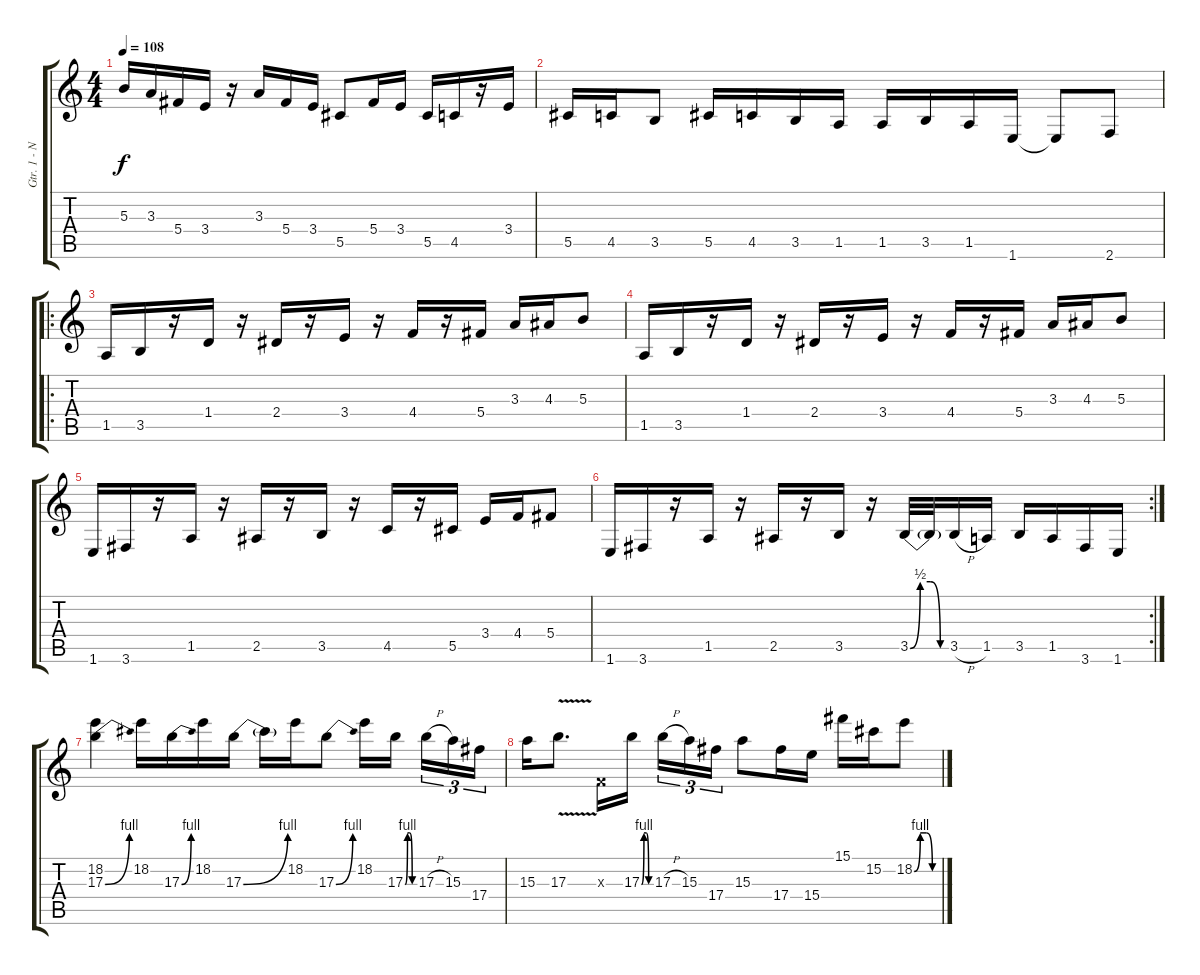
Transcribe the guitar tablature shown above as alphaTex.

\track ("Gtr. 1 - Nuno" "Gtr. 1 - N") {instrument distortionguitar}
\staff {score tabs}
\tuning (Eb4 Bb3 Gb3 Db3 Ab2 Eb2) {hide}
\ts (4 4)
\tempo 108
\clef g2
\ks c
5.3.16{dy f} 3.3.16 5.4.16 3.4.16 r.16 3.3.16 5.4.16 3.4.16 5.5.8 5.4.16 3.4.16 5.5.16 4.5.16 r.16 3.4.16 |
5.5.16 4.5.16 3.5.8 5.5.16 4.5.16 3.5.16 1.5.16 1.5.16 3.5.16 1.5.16 1.6.16 1.6{t}.8 2.6.8 |
\ro
1.5.16 3.5.16 r.16 1.4.16 r.16 2.4.16 r.16 3.4.16 r.16 4.4.16 r.16 5.4.16 3.3.16 4.3.16 5.3.8 |
1.5.16 3.5.16 r.16 1.4.16 r.16 2.4.16 r.16 3.4.16 r.16 4.4.16 r.16 5.4.16 3.3.16 4.3.16 5.3.8 |
1.6.16 3.6.16 r.16 1.5.16 r.16 2.5.16 r.16 3.5.16 r.16 4.5.16 r.16 5.5.16 3.4.16 4.4.16 5.4.8 |
\rc 2
1.6.16 3.6.16 r.16 1.5.16 r.16 2.5.16 r.16 3.5.16 r.16 3.5{be (custom 0 0 15 2 30 2 45 0 60 0)}.32 3.5{t}.32 3.5{h}.16 1.5.16 3.5.16 1.5.16 3.6.16 1.6.16 |
(18.2 17.3{be (bend 0 0 60 4)}).4 18.2.16 17.3{be (bend 0 0 60 4)}.16 18.2.16 17.3{be (bend 0 0 60 4)}.16 17.3{t}.16 18.2.16 17.3{be (bend 0 0 60 4)}.8 18.2.16 17.3{be (custom 0 0 15 4 30 4 45 0 60 0)}.16{beam splitsecondary} 17.3{h}.16{tu (3 2)} 15.3.16{tu (3 2)} 17.4.16{tu (3 2)} |
15.3.16 17.3{v}.8{d} -1.3{x}.16 17.3{be (custom 0 0 15 4 30 4 45 0 60 0)}.16{beam splitsecondary} 17.3{h}.16{tu (3 2)} 15.3.16{tu (3 2)} 17.4.16{tu (3 2)} 15.3.8 17.4.16 15.4.16 15.1.16 15.2.16 18.2{be (custom 0 0 15 4 30 4 45 0 60 0)}.8
